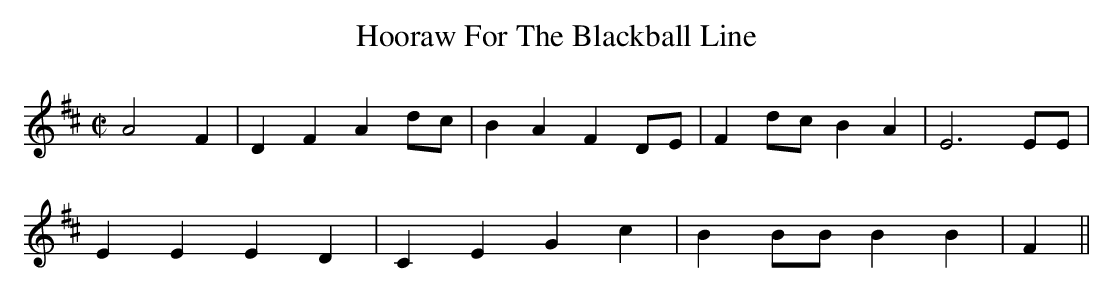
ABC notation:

X:1
T:Hooraw For The Blackball Line
M:C|
L:1/8
K:F#PHR
A4F2|\
D2F2 A2dc|B2A2 F2DE|F2dc B2A2|E6 EE|
E2E2 E2D2|C2E2 G2c2|B2BB B2B2|F2  ||
